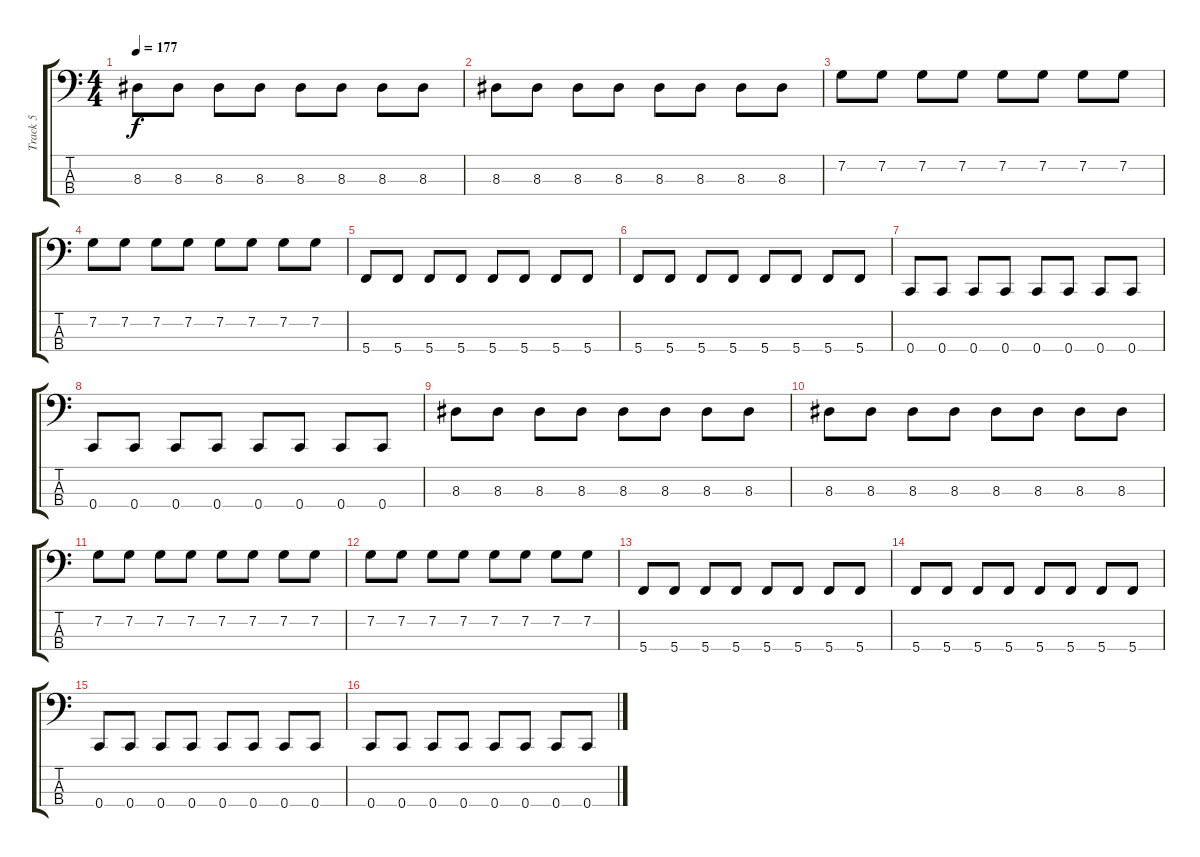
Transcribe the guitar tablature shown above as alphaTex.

\track ("Track 5" "Track 5") {instrument electricbasspick}
\staff {score tabs}
\tuning (F2 C2 G1 C1) {hide}
\ts (4 4)
\tempo 177
\clef f4
\ks c
8.3.8{dy f} 8.3.8 8.3.8 8.3.8 8.3.8 8.3.8 8.3.8 8.3.8 |
8.3.8 8.3.8 8.3.8 8.3.8 8.3.8 8.3.8 8.3.8 8.3.8 |
7.2.8 7.2.8 7.2.8 7.2.8 7.2.8 7.2.8 7.2.8 7.2.8 |
7.2.8 7.2.8 7.2.8 7.2.8 7.2.8 7.2.8 7.2.8 7.2.8 |
5.4.8 5.4.8 5.4.8 5.4.8 5.4.8 5.4.8 5.4.8 5.4.8 |
5.4.8 5.4.8 5.4.8 5.4.8 5.4.8 5.4.8 5.4.8 5.4.8 |
0.4.8 0.4.8 0.4.8 0.4.8 0.4.8 0.4.8 0.4.8 0.4.8 |
0.4.8 0.4.8 0.4.8 0.4.8 0.4.8 0.4.8 0.4.8 0.4.8 |
8.3.8 8.3.8 8.3.8 8.3.8 8.3.8 8.3.8 8.3.8 8.3.8 |
8.3.8 8.3.8 8.3.8 8.3.8 8.3.8 8.3.8 8.3.8 8.3.8 |
7.2.8 7.2.8 7.2.8 7.2.8 7.2.8 7.2.8 7.2.8 7.2.8 |
7.2.8 7.2.8 7.2.8 7.2.8 7.2.8 7.2.8 7.2.8 7.2.8 |
5.4.8 5.4.8 5.4.8 5.4.8 5.4.8 5.4.8 5.4.8 5.4.8 |
5.4.8 5.4.8 5.4.8 5.4.8 5.4.8 5.4.8 5.4.8 5.4.8 |
0.4.8 0.4.8 0.4.8 0.4.8 0.4.8 0.4.8 0.4.8 0.4.8 |
0.4.8 0.4.8 0.4.8 0.4.8 0.4.8 0.4.8 0.4.8 0.4.8
